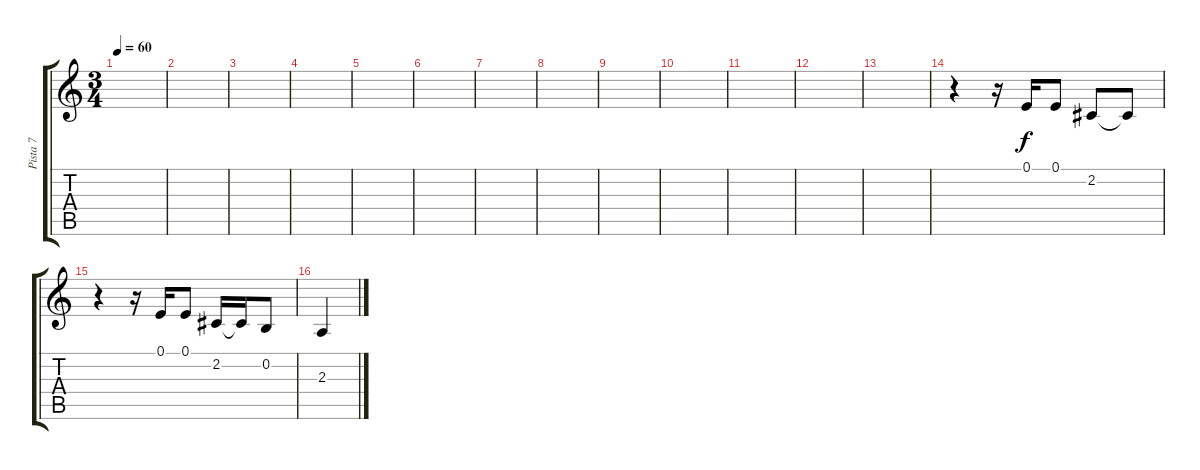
\track ("Pista 7" "Pista 7") {instrument voiceoohs}
\staff {score tabs}
\tuning (E4 B3 G3 D3 A2 E2) {hide}
\ts (3 4)
\tempo 60
\clef g2
\ks c
|
|
|
|
|
|
|
|
|
|
|
|
|
r.4 r.16 0.1.16 0.1.8 2.2.8 2.2{t}.8 |
r.4 r.16 0.1.16 0.1.8 2.2.16 2.2{t}.16 0.2.8 |
2.3.4
